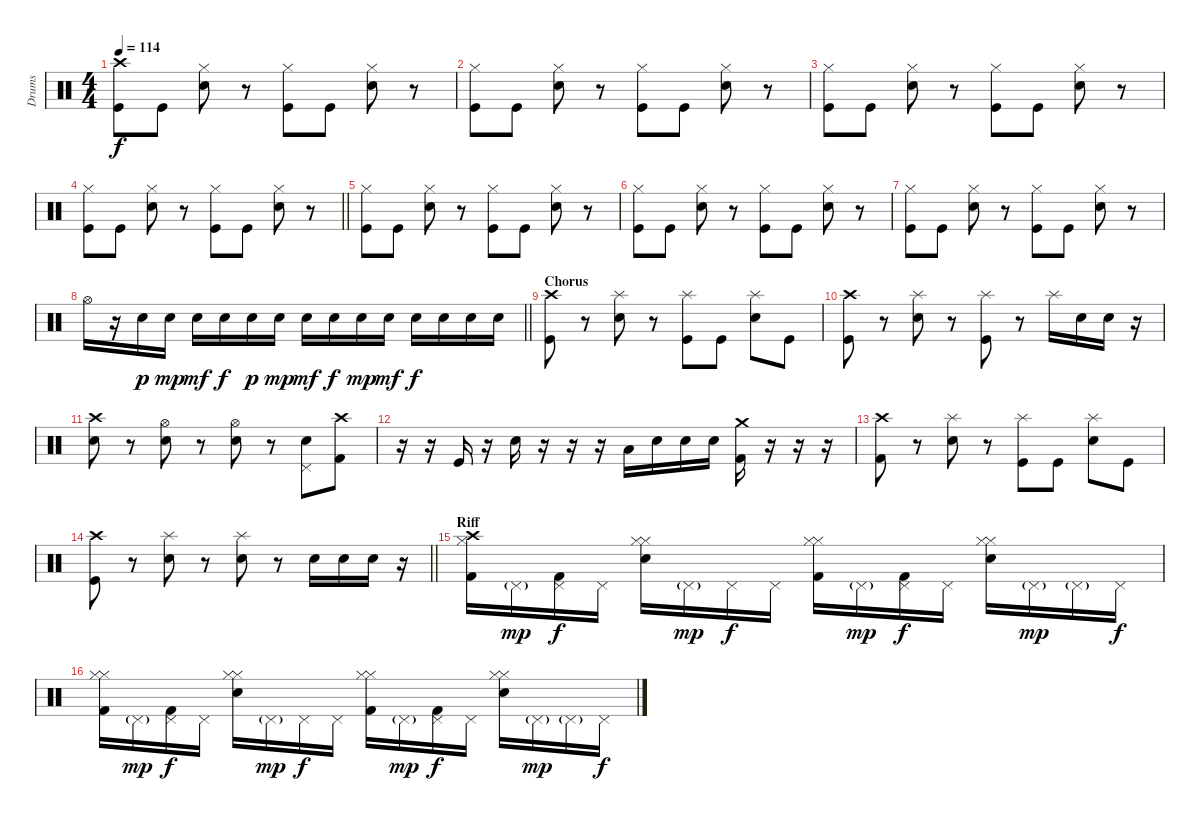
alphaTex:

\track ("Drums" "Drums") {instrument percussion}
\staff {score}
\articulation defaults
\ts (4 4)
\tempo 114
\clef neutral
\ks c
("Crash high (hit)" "Kick (hit)").8{dy f} "Kick (hit)".8 ("Hi-Hat (closed)" "Electric Snare (hit)").8 r.8 ("Hi-Hat (closed)" "Kick (hit)").8 "Kick (hit)".8 ("Hi-Hat (closed)" "Electric Snare (hit)").8 r.8 |
("Hi-Hat (closed)" "Kick (hit)").8 "Kick (hit)".8 ("Hi-Hat (closed)" "Electric Snare (hit)").8 r.8 ("Hi-Hat (closed)" "Kick (hit)").8 "Kick (hit)".8 ("Hi-Hat (closed)" "Electric Snare (hit)").8 r.8 |
("Hi-Hat (closed)" "Kick (hit)").8 "Kick (hit)".8 ("Hi-Hat (closed)" "Electric Snare (hit)").8 r.8 ("Hi-Hat (closed)" "Kick (hit)").8 "Kick (hit)".8 ("Hi-Hat (closed)" "Electric Snare (hit)").8 r.8 |
\barLineRight lightlight
("Hi-Hat (closed)" "Kick (hit)").8 "Kick (hit)".8 ("Hi-Hat (closed)" "Electric Snare (hit)").8 r.8 ("Hi-Hat (closed)" "Kick (hit)").8 "Kick (hit)".8 ("Hi-Hat (closed)" "Electric Snare (hit)").8 r.8 |
("Hi-Hat (closed)" "Kick (hit)").8 "Kick (hit)".8 ("Hi-Hat (closed)" "Electric Snare (hit)").8 r.8 ("Hi-Hat (closed)" "Kick (hit)").8 "Kick (hit)".8 ("Hi-Hat (closed)" "Electric Snare (hit)").8 r.8 |
("Hi-Hat (closed)" "Kick (hit)").8 "Kick (hit)".8 ("Hi-Hat (closed)" "Electric Snare (hit)").8 r.8 ("Hi-Hat (closed)" "Kick (hit)").8 "Kick (hit)".8 ("Hi-Hat (closed)" "Electric Snare (hit)").8 r.8 |
("Hi-Hat (closed)" "Kick (hit)").8 "Kick (hit)".8 ("Hi-Hat (closed)" "Electric Snare (hit)").8 r.8 ("Hi-Hat (closed)" "Kick (hit)").8 "Kick (hit)".8 ("Hi-Hat (closed)" "Electric Snare (hit)").8 r.8 |
\barLineRight lightlight "Hi-Hat (open)".16
r.16 "Electric Snare (hit)".16{dy p} "Electric Snare (hit)".16{dy mp} "Electric Snare (hit)".16{dy mf} "Electric Snare (hit)".16{dy f} "Electric Snare (hit)".16{dy p} "Electric Snare (hit)".16{dy mp} "Electric Snare (hit)".16{dy mf} "Electric Snare (hit)".16{dy f} "Electric Snare (hit)".16{dy mp} "Electric Snare (hit)".16{dy mf} "Electric Snare (hit)".16{dy f} "Electric Snare (hit)".16 "Electric Snare (hit)".16 "Electric Snare (hit)".16 |
\section ("" "Chorus")
("Crash high (hit)" "Kick (hit)").8 r.8 ("Splash (hit)" "Electric Snare (hit)").8 r.8 ("Splash (hit)" "Kick (hit)").8 "Kick (hit)".8 ("Splash (hit)" "Electric Snare (hit)").8 "Kick (hit)".8 |
("Crash high (hit)" "Kick (hit)").8 r.8 ("Splash (hit)" "Electric Snare (hit)").8 r.8 ("Splash (hit)" "Kick (hit)").8 r.8 "Splash (hit)".16 "Electric Snare (hit)".16 "Electric Snare (hit)".16 r.16 |
("Crash high (hit)" "Electric Snare (hit)").8 r.8 ("Hi-Hat (open)" "Electric Snare (hit)").8 r.8 ("Hi-Hat (open)" "Electric Snare (hit)").8 r.8 ("Pedal Hi-Hat (hit)" "Electric Snare (hit)").8 ("Crash high (hit)" "Kick (hit) 2").8 |
r.16 r.16 "Kick (hit)".16 r.16 "Electric Snare (hit)".16 r.16 r.16 r.16 "Low Tom (hit)".16 "Electric Snare (hit)".16 "Electric Snare (hit)".16 "Electric Snare (hit)".16 ("Crash medium (hit)" "Kick (hit) 2").16 r.16 r.16 r.16 |
("Crash high (hit)" "Kick (hit) 2").8 r.8 ("Splash (hit)" "Electric Snare (hit)").8 r.8 ("Splash (hit)" "Kick (hit)").8 "Kick (hit)".8 ("Splash (hit)" "Electric Snare (hit)").8 "Kick (hit)".8 |
\barLineRight lightlight
("Crash high (hit)" "Kick (hit)").8 r.8 ("Splash (hit)" "Electric Snare (hit)").8 r.8 ("Splash (hit)" "Electric Snare (hit)").8 r.8 "Electric Snare (hit)".16 "Electric Snare (hit)".16 "Electric Snare (hit)".16 r.16 |
\section ("" "Riff")
("Hi-Hat (closed)" "Crash high (hit)" "Kick (hit) 2").16 "Pedal Hi-Hat (hit)"{g}.16{dy mp} ("Pedal Hi-Hat (hit)" "Kick (hit) 2").16{dy f} "Pedal Hi-Hat (hit)".16 ("Hi-Hat (closed)" "Hi-Hat (closed)" "Electric Snare (hit)").16 "Pedal Hi-Hat (hit)"{g}.16{dy mp} "Pedal Hi-Hat (hit)".16{dy f} "Pedal Hi-Hat (hit)".16 ("Hi-Hat (closed)" "Hi-Hat (closed)" "Kick (hit) 2").16 "Pedal Hi-Hat (hit)"{g}.16{dy mp} ("Pedal Hi-Hat (hit)" "Kick (hit) 2").16{dy f} "Pedal Hi-Hat (hit)".16 ("Hi-Hat (closed)" "Hi-Hat (closed)" "Electric Snare (hit)").16 "Pedal Hi-Hat (hit)"{g}.16{dy mp} "Pedal Hi-Hat (hit)"{g}.16 "Pedal Hi-Hat (hit)".16{dy f} |
("Hi-Hat (closed)" "Hi-Hat (closed)" "Kick (hit) 2").16 "Pedal Hi-Hat (hit)"{g}.16{dy mp} ("Pedal Hi-Hat (hit)" "Kick (hit) 2").16{dy f} "Pedal Hi-Hat (hit)".16 ("Hi-Hat (closed)" "Hi-Hat (closed)" "Electric Snare (hit)").16 "Pedal Hi-Hat (hit)"{g}.16{dy mp} "Pedal Hi-Hat (hit)".16{dy f} "Pedal Hi-Hat (hit)".16 ("Hi-Hat (closed)" "Hi-Hat (closed)" "Kick (hit) 2").16 "Pedal Hi-Hat (hit)"{g}.16{dy mp} ("Pedal Hi-Hat (hit)" "Kick (hit) 2").16{dy f} "Pedal Hi-Hat (hit)".16 ("Hi-Hat (closed)" "Hi-Hat (closed)" "Electric Snare (hit)").16 "Pedal Hi-Hat (hit)"{g}.16{dy mp} "Pedal Hi-Hat (hit)"{g}.16 "Pedal Hi-Hat (hit)".16{dy f}
